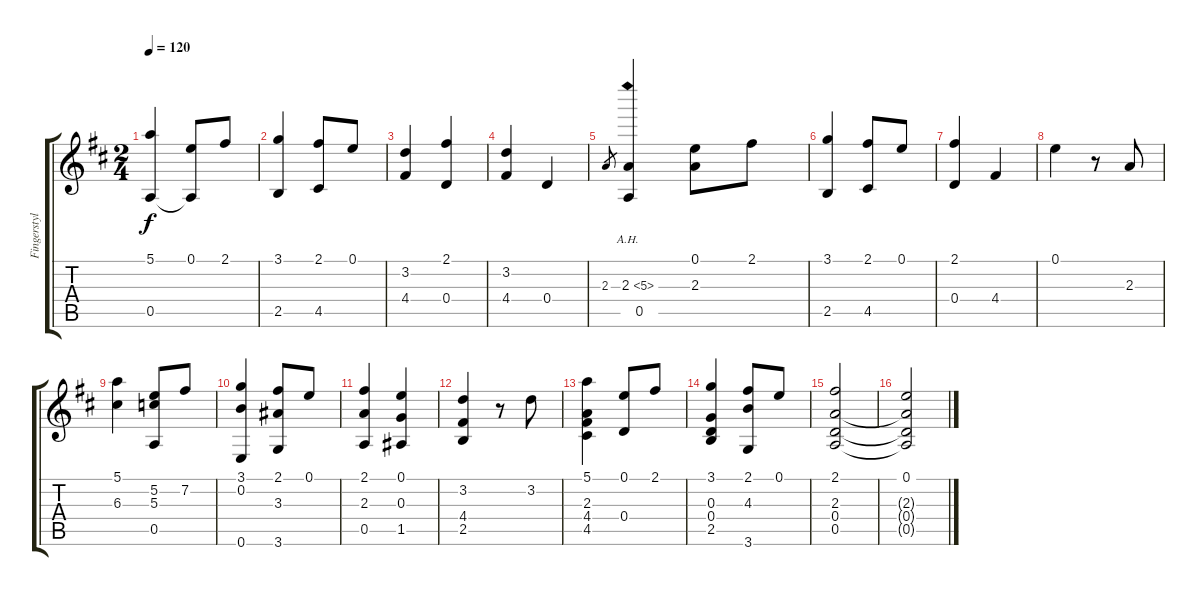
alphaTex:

\track ("Fingerstyle Guitar" "Fingerstyl") {instrument acousticguitarnylon}
\staff {score tabs}
\tuning (E4 B3 G3 D3 A2 E2) {hide}
\ts (2 4)
\tempo 120
\clef g2
\ks d
(5.1 0.5).4{dy f} (0.1 0.5{t}).8 2.1.8 |
(3.1 2.5).4 (2.1 4.5).8 0.1.8 |
(3.2 4.4).4 (2.1 0.4).4 |
(3.2 4.4).4 0.4.4 |
2.3.8{gr} (2.3{ah 3} 0.5).4 (0.1 2.3).8 2.1.8 |
(3.1 2.5).4 (2.1 4.5).8 0.1.8 |
(2.1 0.4).4 4.4.4 |
0.1.4 r.8 2.3.8 |
(5.1 6.3).4 (5.2 5.3 0.5).8 7.2.8 |
(3.1 0.2 0.6).4 (2.1 3.3 3.6).8 0.1.8 |
(2.1 2.3 0.5).4 (0.1 0.3 1.5).4 |
(3.2 4.4 2.5).4 r.8 3.2.8 |
(5.1 2.3 4.4 4.5).4 (0.1 0.4).8 2.1.8 |
(3.1 0.3 0.4 2.5).4 (2.1 4.3 3.6).8 0.1.8 |
(2.1 2.3 0.4 0.5).2 |
(0.1 2.3{t} 0.4{t} 0.5{t}).2
